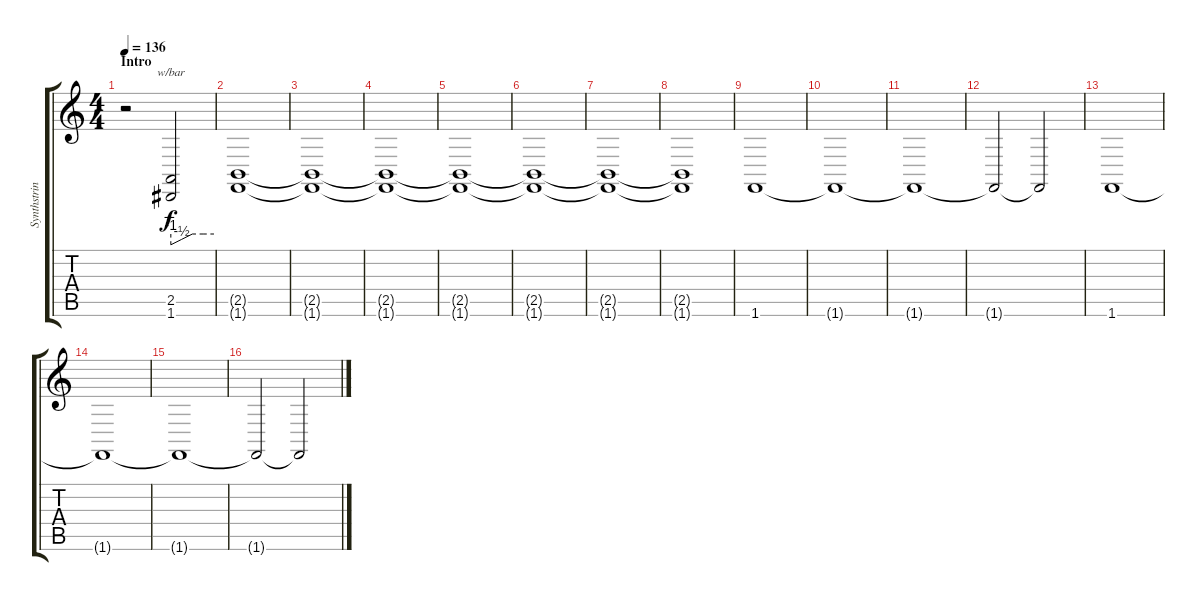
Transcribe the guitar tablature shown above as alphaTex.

\track ("Synthstrings" "Synthstrin") {instrument synthstrings2}
\staff {score tabs}
\tuning (E4 B3 G3 D3 A2 E2) {hide}
\ts (4 4)
\section ("" "Intro")
\tempo 136
\clef g2
\ks c
r.2{dy f volume 0 instrument synthstrings2} (2.5 1.6).2{tbe (custom default 0 -4 15 -2 30 0 45 0 60 0) volume 14} |
(2.5{t} 1.6{t}).1 |
(2.5{t} 1.6{t}).1 |
(2.5{t} 1.6{t}).1 |
(2.5{t} 1.6{t}).1 |
(2.5{t} 1.6{t}).1 |
(2.5{t} 1.6{t}).1 |
(2.5{t} 1.6{t}).1 |
1.6.1 |
1.6{t}.1 |
1.6{t}.1 |
1.6{t}.2 1.6{t}.2 |
1.6.1 |
1.6{t}.1 |
1.6{t}.1 |
1.6{t}.2 1.6{t}.2
